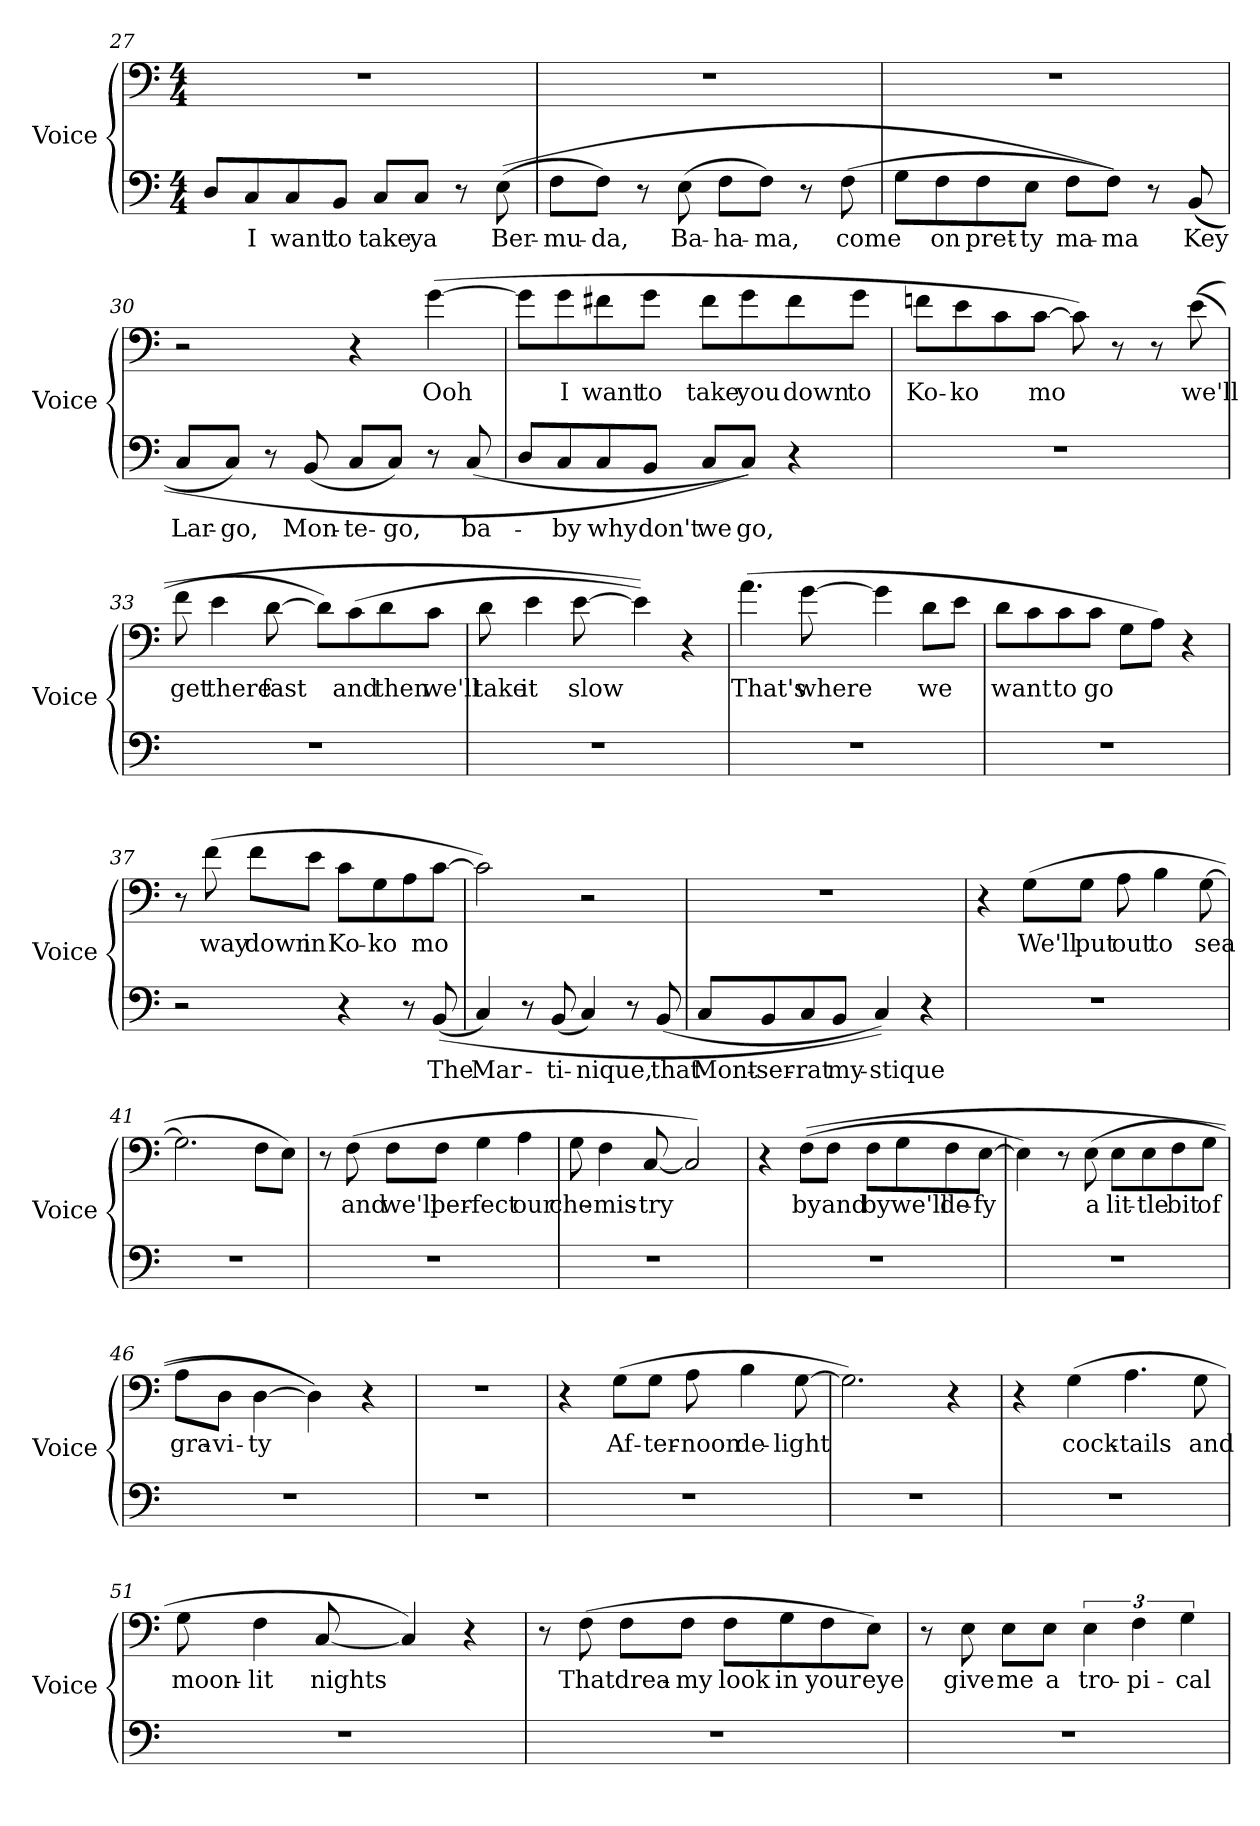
**kern	**text	**kern	**text
*part2	*part2	*part1	*part1
*staff2	*staff2	*staff1	*staff1
*I"Voice	*	*I"Voice	*
*I'Voice	*	*I'Voice	*
*clefF4	*	*clefF4	*
*k[]	*	*k[]	*
*M4/4	*	*M4/4	*
=27	=27	=27	=27
8D/L	.	1r	.
!	!LO:LY:b	!	!
8C/	I	.	.
!	!LO:LY:b	!	!
8C/	want	.	.
!	!LO:LY:b	!	!
8BB/J	to	.	.
!	!LO:LY:b	!	!
8C/L	take	.	.
!	!LO:LY:b	!	!
8C/J	ya	.	.
8r	.	.	.
!	!LO:LY:b	!	!
(>(>8E\	Ber-	.	.
=28	=28	=28	=28
!	!LO:LY:b	!	!
8F\L	-mu-	1r	.
!	!LO:LY:b	!	!
8F\J)	-da,	.	.
8r	.	.	.
!	!LO:LY:b	!	!
(>8E\	Ba-	.	.
!	!LO:LY:b	!	!
8F\L	-ha-	.	.
!	!LO:LY:b	!	!
8F\J)	-ma,	.	.
8r	.	.	.
!	!LO:LY:b	!	!
(>8F\	come	.	.
=29	=29	=29	=29
8G\L	.	1r	.
!	!LO:LY:b	!	!
8F\	on	.	.
!	!LO:LY:b	!	!
8F\	pret-	.	.
!	!LO:LY:b	!	!
8E\J	-ty	.	.
!	!LO:LY:b	!	!
8F\L	ma-	.	.
!	!LO:LY:b	!	!
8F\J))	-ma	.	.
8r	.	.	.
!	!LO:LY:b	!	!
(<(>8BB/	Key	.	.
=30	=30	=30	=30
!	!LO:LY:b	!	!
8C/L	Lar-	2r	.
!	!LO:LY:b	!	!
8C/J)	-go,	.	.
8r	.	.	.
!	!LO:LY:b	!	!
(<8BB/	Mon-	.	.
!	!LO:LY:b	!	!
8C/L	-te-	4r	.
!	!LO:LY:b	!	!
8C/J)	-go,	.	.
!	!	!	!LO:LY:b
8r	.	(>[4g\	Ooh
!	!LO:LY:b	!	!
(<8C/	ba-	.	.
=31	=31	=31	=31
8D/L	.	8g\L]	.
!	!LO:LY:b	!	!LO:LY:b
8C/	-by	8g\	I
!	!LO:LY:b	!	!LO:LY:b
8C/	why	8f#X\	want
!	!LO:LY:b	!	!LO:LY:b
8BB/J	don't	8g\J	to
!	!LO:LY:b	!	!LO:LY:b
8C/L	we	8f#\L	take
!	!LO:LY:b	!	!LO:LY:b
8C/J))	go,	8g\	you
!	!	!	!LO:LY:b
4r	.	8f#\	down
!	!	!	!LO:LY:b
.	.	8g\J	to
=32	=32	=32	=32
!	!	!	!LO:LY:b
1r	.	8fn\L	Ko-
!	!	!	!LO:LY:b
.	.	8e\	-ko
.	.	8c\	.
!	!	!	!LO:LY:b
.	.	[8c\J	mo
.	.	8c\])	.
.	.	8r	.
.	.	8r	.
!	!	!	!LO:LY:b
.	.	(>(>8e\	we'll
=33	=33	=33	=33
!	!	!	!LO:LY:b
1r	.	8f\	get
!	!	!	!LO:LY:b
.	.	4e\	there
!	!	!	!LO:LY:b
.	.	[8d\	fast
.	.	8d\L])	.
!	!	!	!LO:LY:b
.	.	(>8c\	and
!	!	!	!LO:LY:b
.	.	8d\	then
!	!	!	!LO:LY:b
.	.	8c\J	we'll
=34	=34	=34	=34
!	!	!	!LO:LY:b
1r	.	8d\	take
!	!	!	!LO:LY:b
.	.	4e\	it
!	!	!	!LO:LY:b
.	.	[8e\	slow
.	.	4e\]))	.
.	.	4r	.
=35	=35	=35	=35
!	!	!	!LO:LY:b
1r	.	(>4.a\	That's
!	!	!	!LO:LY:b
.	.	[8g\	where
.	.	4g\]	.
!	!	!	!LO:LY:b
.	.	8d\L	we
.	.	8e\J	.
=36	=36	=36	=36
!	!	!	!LO:LY:b
1r	.	8d\L	want
.	.	8c\	.
!	!	!	!LO:LY:b
.	.	8c\	to
!	!	!	!LO:LY:b
.	.	8c\J	go
.	.	8G\L	.
.	.	8A\J)	.
.	.	4r	.
=37	=37	=37	=37
2r	.	8r	.
!	!	!	!LO:LY:b
.	.	(>8f\	way
!	!	!	!LO:LY:b
.	.	8f\L	down
!	!	!	!LO:LY:b
.	.	8e\J	in
!	!	!	!LO:LY:b
4r	.	8c\L	Ko-
!	!	!	!LO:LY:b
.	.	8G\	-ko
8r	.	8A\	.
!	!LO:LY:b	!	!LO:LY:b
(>(<8BB/	The	[8c\J	mo
=38	=38	=38	=38
!	!LO:LY:b	!	!
4C/)	Mar-	2c\])	.
8r	.	.	.
!	!LO:LY:b	!	!
(<8BB/	-ti-	.	.
!	!LO:LY:b	!	!
4C/)	-nique,	2r	.
8r	.	.	.
!	!LO:LY:b	!	!
(<8BB/	that	.	.
=39	=39	=39	=39
!	!LO:LY:b	!	!
8C/L	Mont-	1r	.
!	!LO:LY:b	!	!
8BB/	-ser-	.	.
!	!LO:LY:b	!	!
8C/	-rat	.	.
!	!LO:LY:b	!	!
8BB/J	my-	.	.
!	!LO:LY:b	!	!
4C/))	-stique	.	.
4r	.	.	.
=40	=40	=40	=40
1r	.	4r	.
!	!	!	!LO:LY:b
.	.	(>8G\L	We'll
!	!	!	!LO:LY:b
.	.	8G\J	put
!	!	!	!LO:LY:b
.	.	8A\	out
!	!	!	!LO:LY:b
.	.	4B\	to
!	!	!	!LO:LY:b
.	.	[8G\	sea
=41	=41	=41	=41
1r	.	2.G\]	.
.	.	8F\L	.
.	.	8E\J)	.
=42	=42	=42	=42
1r	.	8r	.
!	!	!	!LO:LY:b
.	.	(>8F\	and
!	!	!	!LO:LY:b
.	.	8F\L	we'll
!	!	!	!LO:LY:b
.	.	8F\J	per-
!	!	!	!LO:LY:b
.	.	4G\	-fect
!	!	!	!LO:LY:b
.	.	4A\	our
=43	=43	=43	=43
!	!	!	!LO:LY:b
1r	.	8G\	che-
!	!	!	!LO:LY:b
.	.	4F\	-mis-
!	!	!	!LO:LY:b
.	.	[8C/	-try
.	.	2C/])	.
=44	=44	=44	=44
1r	.	4r	.
!	!	!	!LO:LY:b
.	.	(>(>8F\L	by
!	!	!	!LO:LY:b
.	.	8F\J	and
!	!	!	!LO:LY:b
.	.	8F\L	by
!	!	!	!LO:LY:b
.	.	8G\	we'll
!	!	!	!LO:LY:b
.	.	8F\	de-
!	!	!	!LO:LY:b
.	.	[8E\J	-fy
=45	=45	=45	=45
1r	.	4E\])	.
.	.	8r	.
!	!	!	!LO:LY:b
.	.	(>8E\	a
!	!	!	!LO:LY:b
.	.	8E\L	lit-
!	!	!	!LO:LY:b
.	.	8E\	-tle
!	!	!	!LO:LY:b
.	.	8F\	bit
!	!	!	!LO:LY:b
.	.	8G\J	of
=46	=46	=46	=46
!	!	!	!LO:LY:b
1r	.	8A\L	gra-
!	!	!	!LO:LY:b
.	.	8D\J	-vi-
!	!	!	!LO:LY:b
.	.	[4D\	-ty
.	.	4D\]))	.
.	.	4r	.
=47	=47	=47	=47
1r	.	1r	.
=48	=48	=48	=48
1r	.	4r	.
!	!	!	!LO:LY:b
.	.	(>8G\L	Af-
!	!	!	!LO:LY:b
.	.	8G\J	-ter-
!	!	!	!LO:LY:b
.	.	8A\	-noon
!	!	!	!LO:LY:b
.	.	4B\	de-
!	!	!	!LO:LY:b
.	.	[8G\	light
=49	=49	=49	=49
1r	.	2.G\])	.
.	.	4r	.
=50	=50	=50	=50
1r	.	4r	.
!	!	!	!LO:LY:b
.	.	(>4G\	cock-
!	!	!	!LO:LY:b
.	.	4.A\	-tails
!	!	!	!LO:LY:b
.	.	8G\	and
=51	=51	=51	=51
!	!	!	!LO:LY:b
1r	.	8G\	moon-
!	!	!	!LO:LY:b
.	.	4F\	-lit
!	!	!	!LO:LY:b
.	.	[8C/	nights
.	.	4C/])	.
.	.	4r	.
=52	=52	=52	=52
1r	.	8r	.
!	!	!	!LO:LY:b
.	.	(>8F\	That
!	!	!	!LO:LY:b
.	.	8F\L	drea-
!	!	!	!LO:LY:b
.	.	8F\J	-my
!	!	!	!LO:LY:b
.	.	8F\L	look
!	!	!	!LO:LY:b
.	.	8G\	in
!	!	!	!LO:LY:b
.	.	8F\	your
!	!	!	!LO:LY:b
.	.	8E\J)	eye
=53	=53	=53	=53
1r	.	8r	.
!	!	!	!LO:LY:b
.	.	8E\	give
!	!	!	!LO:LY:b
.	.	8E\L	me
!	!	!	!LO:LY:b
.	.	8E\J	a
!	!	!	!LO:LY:b
.	.	6E\	tro-
!	!	!	!LO:LY:b
.	.	6F\	-pi-
!	!	!	!LO:LY:b
.	.	6G\	-cal
=	=	=	=
*-	*-	*-	*-
